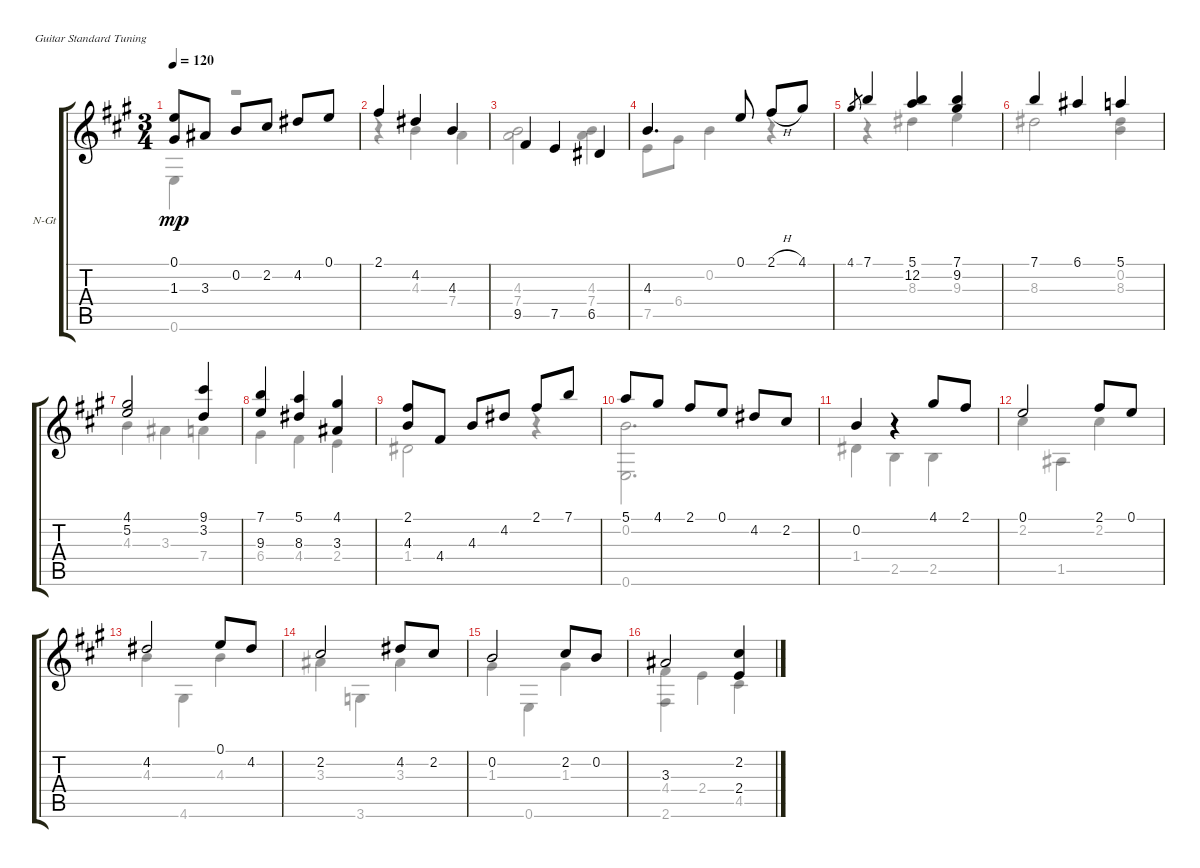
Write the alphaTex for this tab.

\defaultSystemsLayout 4
\bracketExtendMode groupsimilarinstruments
\firstSystemTrackNameOrientation horizontal
\otherSystemsTrackNameOrientation horizontal
\track ("Nylon Guitar" "N-Gt") {instrument acousticgrandpiano}
\staff {score tabs}
\tuning (E4 B3 G3 D3 A2 E2)
\displaytranspose 12
\voice
\ts (3 4)
\tempo 120
\clef g2
\ks a
(0.1 1.3).8{dy mp} 3.3.8 0.2.8 2.2.8 4.2.8 0.1.8 |
2.1.4 4.2.4 4.3.4 |
9.5.4 7.5.4 6.5.4 |
4.3.4{d} 0.1.8 2.1{h}.8 4.1.8 |
4.1.8{gr} 7.1.4 (5.1 12.2).4 (7.1 9.2).4 |
7.1.4 6.1.4 5.1.4 |
(4.1 5.2).2 (3.2 9.1).4 |
(9.3 7.1).4 (5.1 8.3).4 (4.1 3.3).4 |
(2.1 4.3).8 4.4.8 4.3.8 4.2.8 2.1.8 7.1.8 |
5.1.8 4.1.8 2.1.8 0.1.8 4.2.8 2.2.8 |
0.2.4 r.4 4.1.8 2.1.8 |
0.1.2 2.1.8 0.1.8 |
4.2.2 0.1.8 4.2.8 |
2.2.2 4.2.8 2.2.8 |
0.2.2 2.2.8 0.2.8 |
3.3.2 (2.2 2.4).4
\voice
\clef g2
\ottava regular
\simile none
\ks a
0.6.4{dy mp} r.2 |
r.4 4.3.4 7.4.4 |
(7.4 4.3).2 (7.4 4.3).4 |
7.5.8 6.4.8 0.2.4 r.4 |
r.4 8.3.4 9.3.4 |
8.3.2 (8.3 0.2).4 |
4.3.4 3.3.4 7.4.4 |
6.4.4 4.4.4 2.4.4 |
1.4.2 r.4 |
(0.2 0.6).2{d} |
1.4.4 2.5.4 2.5.4 |
2.2.4 1.5.4 2.2.4 |
4.3.4 4.6.4 4.3.4 |
3.3.4 3.6.4 3.3.4 |
1.3.4 0.6.4 1.3.4 |
(4.4 2.6).4 2.4.4 4.5.4
